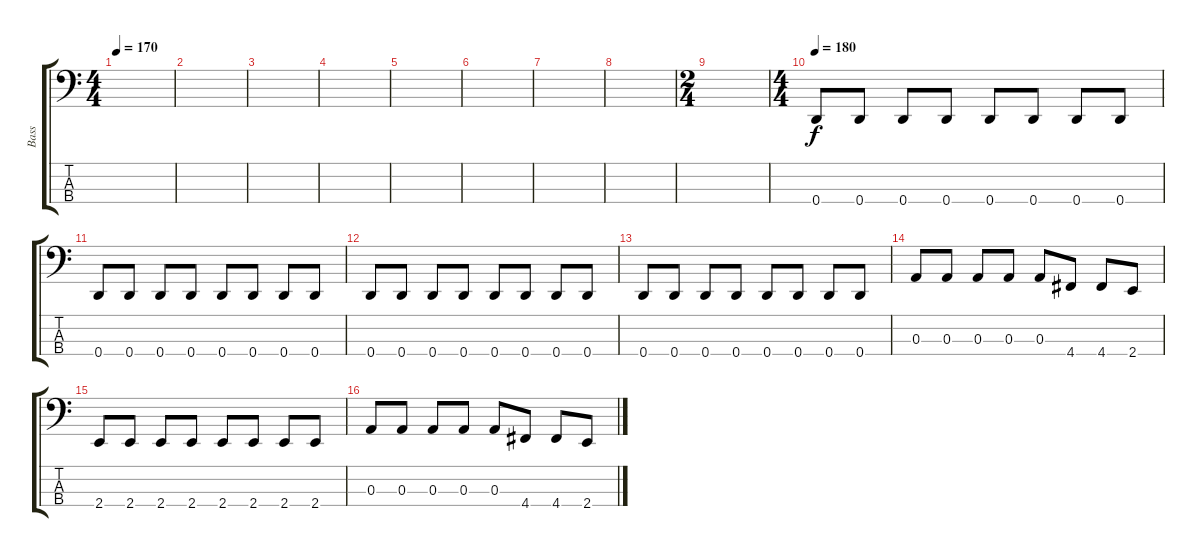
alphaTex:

\track ("Bass" "Bass") {instrument electricbasspick}
\staff {score tabs}
\tuning (G2 D2 A1 D1) {hide}
\ts (4 4)
\tempo 170
\clef f4
\ks c
|
|
|
|
|
|
|
|
\ts (2 4)
|
\ts (4 4)
\tempo 180
0.4.8 0.4.8 0.4.8 0.4.8 0.4.8 0.4.8 0.4.8 0.4.8 |
0.4.8 0.4.8 0.4.8 0.4.8 0.4.8 0.4.8 0.4.8 0.4.8 |
0.4.8 0.4.8 0.4.8 0.4.8 0.4.8 0.4.8 0.4.8 0.4.8 |
0.4.8 0.4.8 0.4.8 0.4.8 0.4.8 0.4.8 0.4.8 0.4.8 |
0.3.8 0.3.8 0.3.8 0.3.8 0.3.8 4.4.8 4.4.8 2.4.8 |
2.4.8 2.4.8 2.4.8 2.4.8 2.4.8 2.4.8 2.4.8 2.4.8 |
0.3.8 0.3.8 0.3.8 0.3.8 0.3.8 4.4.8 4.4.8 2.4.8
